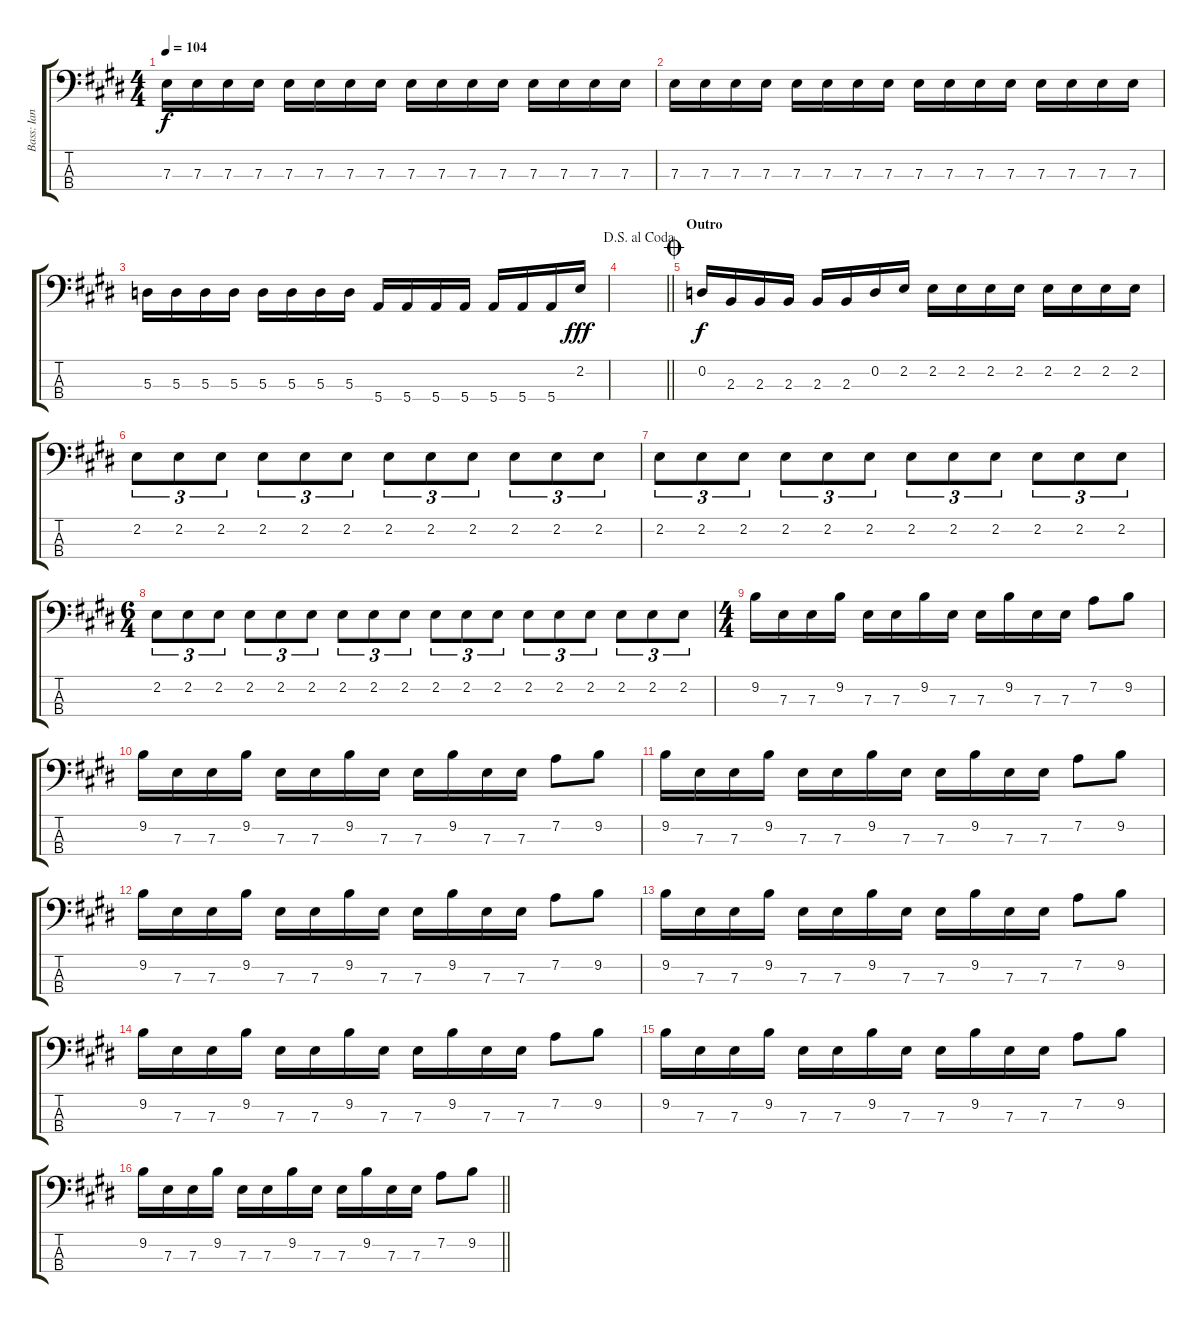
\track ("Bass: Ian" "Bass: Ian") {instrument electricbassfinger}
\staff {score tabs}
\tuning (G2 D2 A1 E1) {hide}
\ts (4 4)
\tempo 104
\clef f4
\ks e
7.3.16{dy f} 7.3.16 7.3.16 7.3.16 7.3.16 7.3.16 7.3.16 7.3.16 7.3.16 7.3.16 7.3.16 7.3.16 7.3.16 7.3.16 7.3.16 7.3.16 |
7.3.16 7.3.16 7.3.16 7.3.16 7.3.16 7.3.16 7.3.16 7.3.16 7.3.16 7.3.16 7.3.16 7.3.16 7.3.16 7.3.16 7.3.16 7.3.16 |
5.3.16 5.3.16 5.3.16 5.3.16 5.3.16 5.3.16 5.3.16 5.3.16 5.4.16 5.4.16 5.4.16 5.4.16 5.4.16 5.4.16 5.4.16 2.2.16{dy fff} |
\jump dalsegnoalcoda
\barLineRight lightlight
|
\section ("" "Outro")
\jump coda
0.2.16{dy f} 2.3.16 2.3.16 2.3.16 2.3.16 2.3.16 0.2.16 2.2.16 2.2.16 2.2.16 2.2.16 2.2.16 2.2.16 2.2.16 2.2.16 2.2.16 |
2.2.8{tu (3 2)} 2.2.8{tu (3 2)} 2.2.8{tu (3 2)} 2.2.8{tu (3 2)} 2.2.8{tu (3 2)} 2.2.8{tu (3 2)} 2.2.8{tu (3 2)} 2.2.8{tu (3 2)} 2.2.8{tu (3 2)} 2.2.8{tu (3 2)} 2.2.8{tu (3 2)} 2.2.8{tu (3 2)} |
2.2.8{tu (3 2)} 2.2.8{tu (3 2)} 2.2.8{tu (3 2)} 2.2.8{tu (3 2)} 2.2.8{tu (3 2)} 2.2.8{tu (3 2)} 2.2.8{tu (3 2)} 2.2.8{tu (3 2)} 2.2.8{tu (3 2)} 2.2.8{tu (3 2)} 2.2.8{tu (3 2)} 2.2.8{tu (3 2)} |
\ts (6 4)
2.2.8{tu (3 2)} 2.2.8{tu (3 2)} 2.2.8{tu (3 2)} 2.2.8{tu (3 2)} 2.2.8{tu (3 2)} 2.2.8{tu (3 2)} 2.2.8{tu (3 2)} 2.2.8{tu (3 2)} 2.2.8{tu (3 2)} 2.2.8{tu (3 2)} 2.2.8{tu (3 2)} 2.2.8{tu (3 2)} 2.2.8{tu (3 2)} 2.2.8{tu (3 2)} 2.2.8{tu (3 2)} 2.2.8{tu (3 2)} 2.2.8{tu (3 2)} 2.2.8{tu (3 2)} |
\ts (4 4)
9.2.16 7.3.16 7.3.16 9.2.16 7.3.16 7.3.16 9.2.16 7.3.16 7.3.16 9.2.16 7.3.16 7.3.16 7.2.8 9.2.8 |
9.2.16 7.3.16 7.3.16 9.2.16 7.3.16 7.3.16 9.2.16 7.3.16 7.3.16 9.2.16 7.3.16 7.3.16 7.2.8 9.2.8 |
9.2.16 7.3.16 7.3.16 9.2.16 7.3.16 7.3.16 9.2.16 7.3.16 7.3.16 9.2.16 7.3.16 7.3.16 7.2.8 9.2.8 |
9.2.16 7.3.16 7.3.16 9.2.16 7.3.16 7.3.16 9.2.16 7.3.16 7.3.16 9.2.16 7.3.16 7.3.16 7.2.8 9.2.8 |
9.2.16 7.3.16 7.3.16 9.2.16 7.3.16 7.3.16 9.2.16 7.3.16 7.3.16 9.2.16 7.3.16 7.3.16 7.2.8 9.2.8 |
9.2.16 7.3.16 7.3.16 9.2.16 7.3.16 7.3.16 9.2.16 7.3.16 7.3.16 9.2.16 7.3.16 7.3.16 7.2.8 9.2.8 |
9.2.16 7.3.16 7.3.16 9.2.16 7.3.16 7.3.16 9.2.16 7.3.16 7.3.16 9.2.16 7.3.16 7.3.16 7.2.8 9.2.8 |
\barLineRight lightlight
9.2.16 7.3.16 7.3.16 9.2.16 7.3.16 7.3.16 9.2.16 7.3.16 7.3.16 9.2.16 7.3.16 7.3.16 7.2.8 9.2.8
